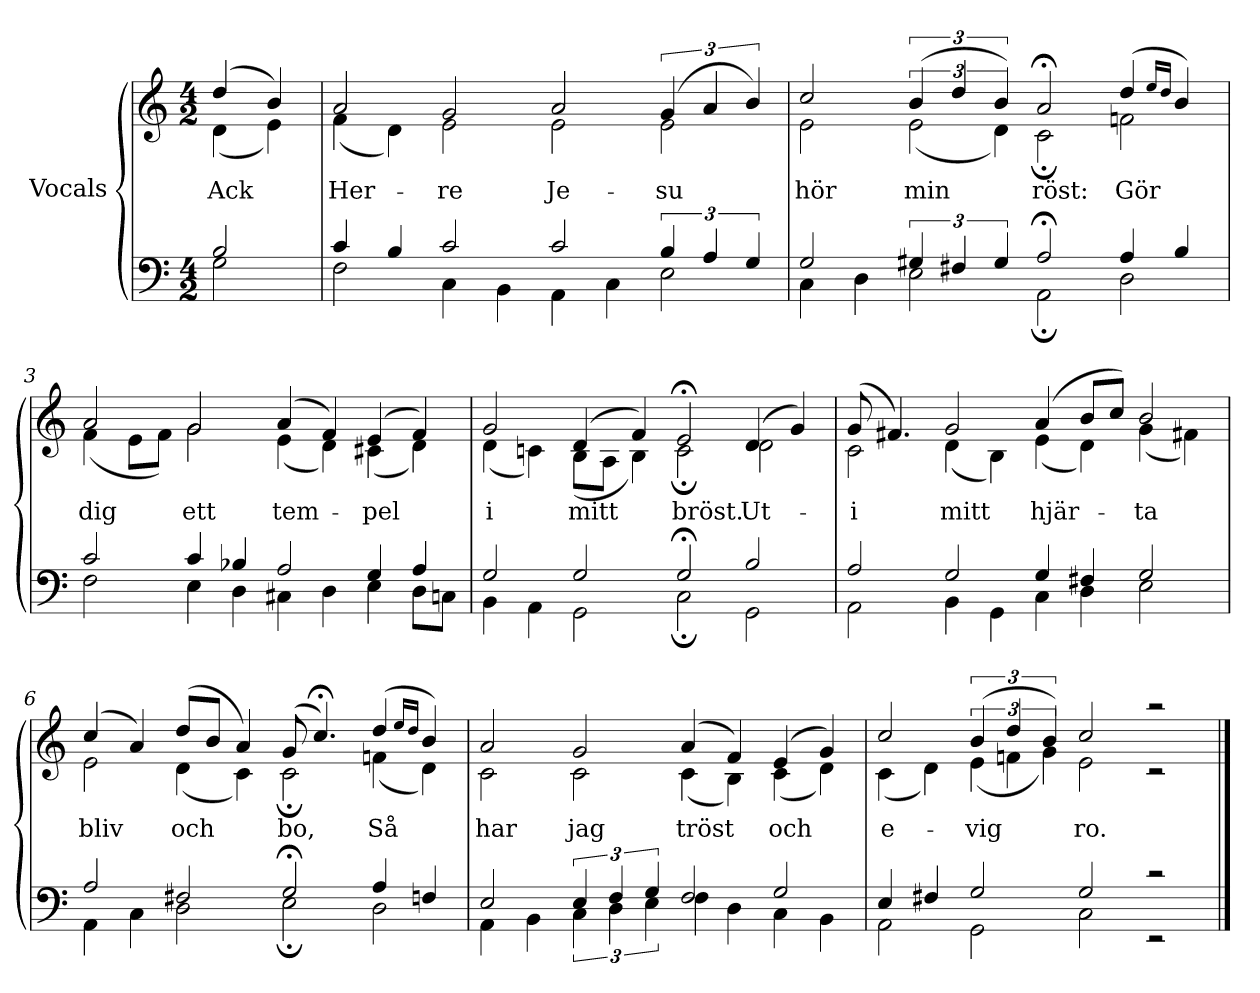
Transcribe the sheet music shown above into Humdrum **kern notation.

**kern	**kern	**text
*part1	*part1	*part1
*staff2	*staff1	*staff1
*I"Vocals	*	*
*clefF4	*clefG2	*
*k[]	*k[]	*
*C:	*C:	*
*M4/2	*M4/2	*
=	=	=
*^	*	*
!	!	!	!LO:LY:b
*	*	*^	*
2B/	2G\	(>4dd/	(<4d\	Ack
.	.	4b/)	4e\)	.
=1	=1	=1	=1	=1
!	!	!	!	!LO:LY:b
4c/	2F\	2a/	(<4f\	Her-
4B/	.	.	4d\)	.
!	!	!	!	!LO:LY:b
2c/	4C\	2g/	2e\	-re
.	4BB\	.	.	.
!	!	!	!	!LO:LY:b
2c/	4AA\	2a/	2e\	Je-
.	4C\	.	.	.
!	!	!	!	!LO:LY:b
6B/	2E\	(>6g/	2e\	-su
6A/	.	6a/	.	.
6G/	.	6b/)	.	.
=2	=2	=2	=2	=2
!	!	!	!	!LO:LY:b
2G/	4C\	2cc/	2e\	hör
.	4D\	.	.	.
!	!	!	!	!LO:LY:b
6G#X/	2E\	(>6b/	(<3e\	min
6F#X/	.	6dd/	.	.
6G#/	.	6b/)	6d\)	.
!	!	!	!	!LO:LY:b
2A;</	2AA;\	2a;</	2c;\	röst:
!	!	!	!	!LO:LY:b
4A/	2D\	(>4dd/	2fni\	Gör
.	.	16qee/LL	.	.
.	.	16qdd/JJ	.	.
4B/	.	4b/)	.	.
!!LO:LB:g=z	!!
=3	=3	=3	=3	=3
!	!	!	!	!LO:LY:b
2c/	2F\	2a/	(<4f\	dig
.	.	.	8e\L	.
.	.	.	8f\J)	.
!	!	!	!	!LO:LY:b
4c/	4E\	2g/	2g\	ett
4B-X/	4D\	.	.	.
!	!	!	!	!LO:LY:b
2A/	4C#X\	(>4a/	(<4e\	tem-
.	4D\	4f/)	4d\)	.
!	!	!	!	!LO:LY:b
4G/	4E\	(>4e/	(<4c#X\	-pel
4A/	8D\L	4f/)	4d\)	.
.	8Cn\J	.	.	.
=4	=4	=4	=4	=4
!	!	!	!	!LO:LY:b
2G/	4BB\	2g/	(<4d\	i
.	4AA\	.	4cni\)	.
!	!	!	!	!LO:LY:b
2G/	2GG\	(>4d/	(<8B\L	mitt
.	.	.	8A\J	.
.	.	4f/)	4B\)	.
!	!	!	!	!LO:LY:b
2G;</	2C;\	2e;</	2c;\	bröst.
!	!	!	!	!LO:LY:b
2B/	2GG\	(>4d/	2d\	Ut-
.	.	4g/)	.	.
=5	=5	=5	=5	=5
!	!	!	!	!LO:LY:b
2A/	2AA\	(>8g/	2c\	-i
.	.	4.f#X/)	.	.
!	!	!	!	!LO:LY:b
2G/	4BB\	2g/	(<4d\	mitt
.	4GG\	.	4B\)	.
!	!	!	!	!LO:LY:b
4G/	4C\	(>4a/	(<4e\	hjär-
4F#X/	4D\	8b/L	4d\)	.
.	.	8cc/J)	.	.
!	!	!	!	!LO:LY:b
2G/	2E\	2b/	(<4g\	-ta
.	.	.	4f#X\)	.
!!LO:LB:g=z	!!
=6	=6	=6	=6	=6
!	!	!	!	!LO:LY:b
2A/	4AA\	(>4cc/	2e\	bliv
.	4C\	4a/)	.	.
!	!	!	!	!LO:LY:b
2F#X/	2D\	(>8dd/L	(<4d\	och
.	.	8b/J	.	.
.	.	4a/)	4c\)	.
!	!	!	!	!LO:LY:b
2G;</	2E;\	(>8g/	2c;\	bo,
.	.	4.cc;</)	.	.
!	!	!	!	!LO:LY:b
4A/	2D\	(>4dd/	(<4fni\	Så
.	.	16qee/LL	.	.
.	.	16qdd/JJ	.	.
4Fn/	.	4b/)	4d\)	.
=7	=7	=7	=7	=7
!	!	!	!	!LO:LY:b
2E/	4AA\	2a/	2c\	har
.	4BB\	.	.	.
!	!	!	!	!LO:LY:b
6E/	6C\	2g/	2c\	jag
6F/	6D\	.	.	.
6G/	6E\	.	.	.
!	!	!	!	!LO:LY:b
2F/	4F\	(>4a/	(<4c\	tröst
.	4D\	4f/)	4B\)	.
!	!	!	!	!LO:LY:b
2G/	4C\	(>4e/	(<4c\	och
.	4BB\	4g/)	4d\)	.
=8	=8	=8	=8	=8
!	!	!	!	!LO:LY:b
4E/	2AA\	2cc/	(<4c\	e-
4F#X/	.	.	4d\)	.
!	!	!	!	!LO:LY:b
2G/	2GG\	(>6b/	(<6e\	-vig
.	.	6dd/	6fni\	.
.	.	6b/)	6g\)	.
!	!	!	!	!LO:LY:b
2G/	2C\	2cc/	2e\	ro.
2rc	2rEE	2raa	2rc	.
*v	*v	*	*	*
*	*v	*v	*
==	==	==
*-	*-	*-
